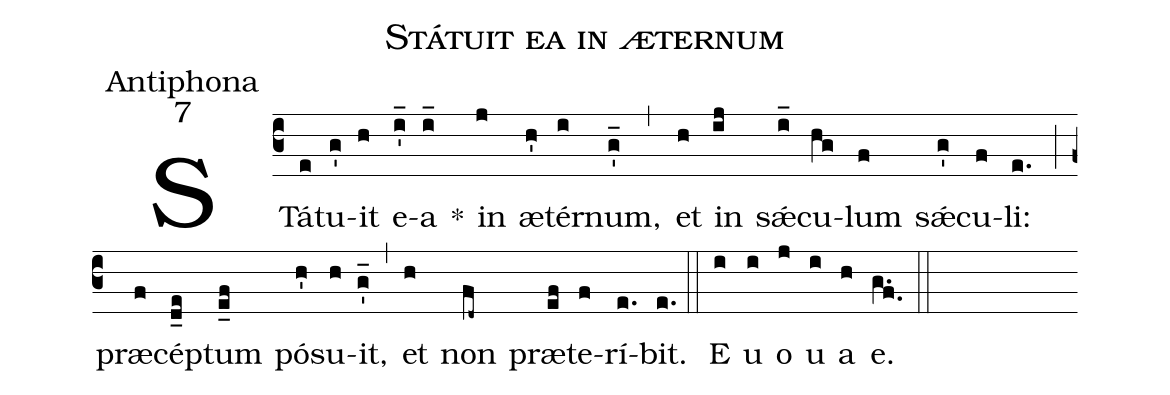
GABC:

name:Státuit ea in æternum;
office-part:Antiphona;
mode:7;
%%
(c3) STá(e)tu(g')it(h) e(i_')a(i_) *() in(j) æ(h')tér(i)num,(g'_) (,) et(h) in(ij) sǽ(i_)cu(hg)lum(f) sǽ(g')cu(f)li:(e.) (;) præ(f)cép(d_e)tum(e_f) pó(h')su(h)it,(g'_) (,) et(h) non(fd~) præ(ef)te(f)rí(e.)bit.(e.) (::) E(i) u(i) o(j) u(i) a(h) e.(g.f.) (::)
